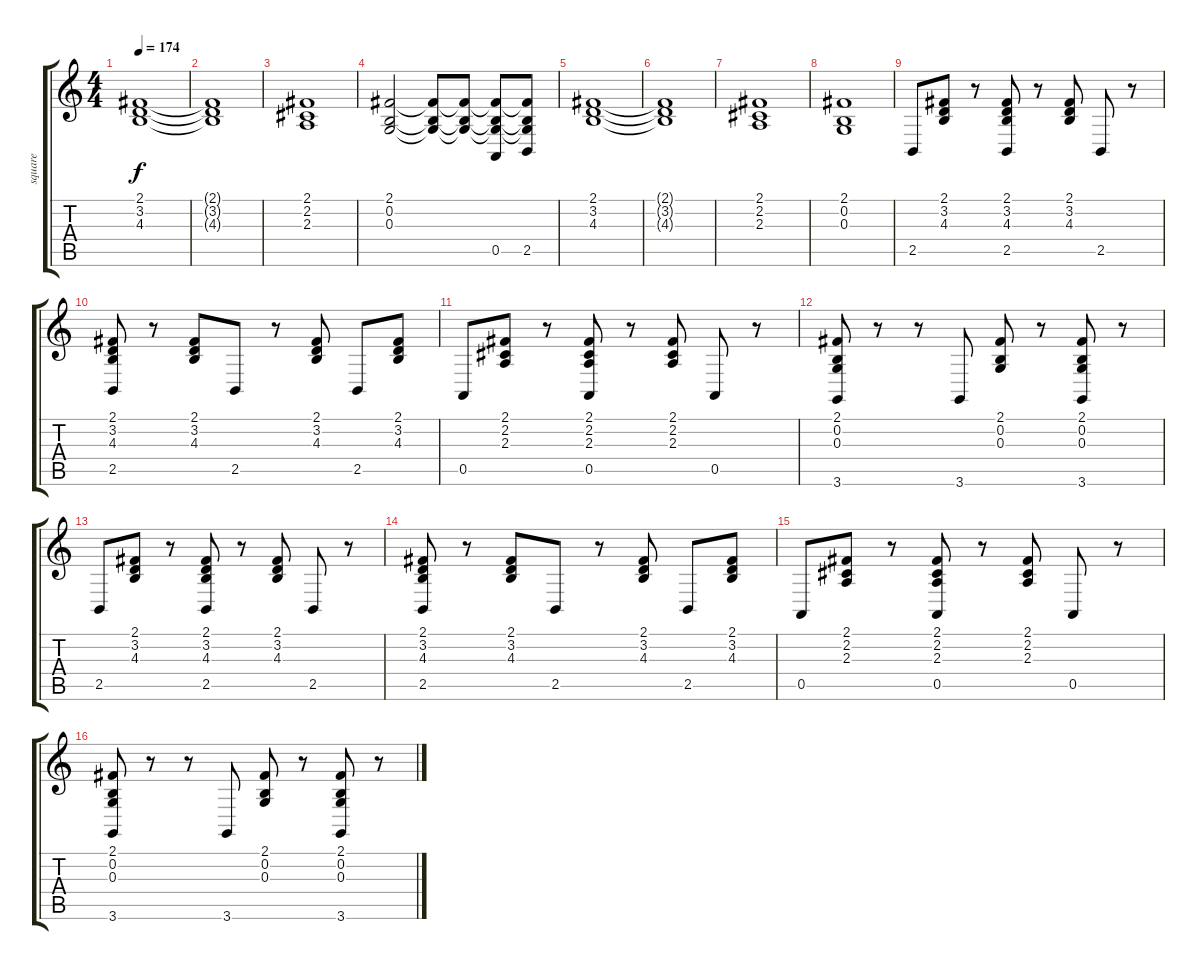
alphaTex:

\track ("square" "square") {instrument lead1square}
\staff {score tabs}
\tuning (E4 B3 G3 D3 A2 E2) {hide}
\ts (4 4)
\tempo 174
\clef g2
\ks c
(2.1 3.2 4.3).1{dy f} |
(2.1{t} 3.2{t} 4.3{t}).1 |
(2.1 2.2 2.3).1 |
(2.1 0.2 0.3).2 (2.1{t} 0.2{t} 0.3{t}).8 (2.1{t} 0.2{t} 0.3{t}).8 (2.1{t} 0.2{t} 0.3{t} 0.5).8 (2.1{t} 0.2{t} 0.3{t} 2.5).8 |
(2.1 3.2 4.3).1 |
(2.1{t} 3.2{t} 4.3{t}).1 |
(2.1 2.2 2.3).1 |
(2.1 0.2 0.3).1 |
2.5.8 (2.1 3.2 4.3).8 r.8 (2.1 3.2 4.3 2.5).8 r.8 (2.1 3.2 4.3).8 2.5.8 r.8 |
(2.1 3.2 4.3 2.5).8 r.8 (2.1 3.2 4.3).8 2.5.8 r.8 (2.1 3.2 4.3).8 2.5.8 (2.1 3.2 4.3).8 |
0.5.8 (2.1 2.2 2.3).8 r.8 (2.1 2.2 2.3 0.5).8 r.8 (2.1 2.2 2.3).8 0.5.8 r.8 |
(2.1 0.2 0.3 3.6).8 r.8 r.8 3.6.8 (2.1 0.2 0.3).8 r.8 (2.1 0.2 0.3 3.6).8 r.8 |
2.5.8 (2.1 3.2 4.3).8 r.8 (2.1 3.2 4.3 2.5).8 r.8 (2.1 3.2 4.3).8 2.5.8 r.8 |
(2.1 3.2 4.3 2.5).8 r.8 (2.1 3.2 4.3).8 2.5.8 r.8 (2.1 3.2 4.3).8 2.5.8 (2.1 3.2 4.3).8 |
0.5.8 (2.1 2.2 2.3).8 r.8 (2.1 2.2 2.3 0.5).8 r.8 (2.1 2.2 2.3).8 0.5.8 r.8 |
(2.1 0.2 0.3 3.6).8 r.8 r.8 3.6.8 (2.1 0.2 0.3).8 r.8 (2.1 0.2 0.3 3.6).8 r.8
